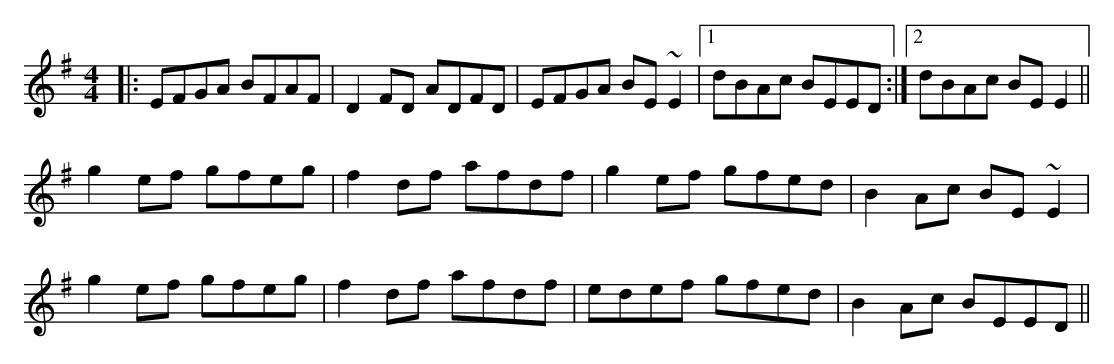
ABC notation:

X:1
M:4/4
K:Emin
|:EFGA BFAF|D2FD ADFD|EFGA BE~E2|1 dBAc BEED:|2 dBAc BEE2||
g2ef gfeg|f2df afdf|g2ef gfed|B2Ac BE~E2|
g2ef gfeg|f2df afdf|edef gfed|B2Ac BEED||
